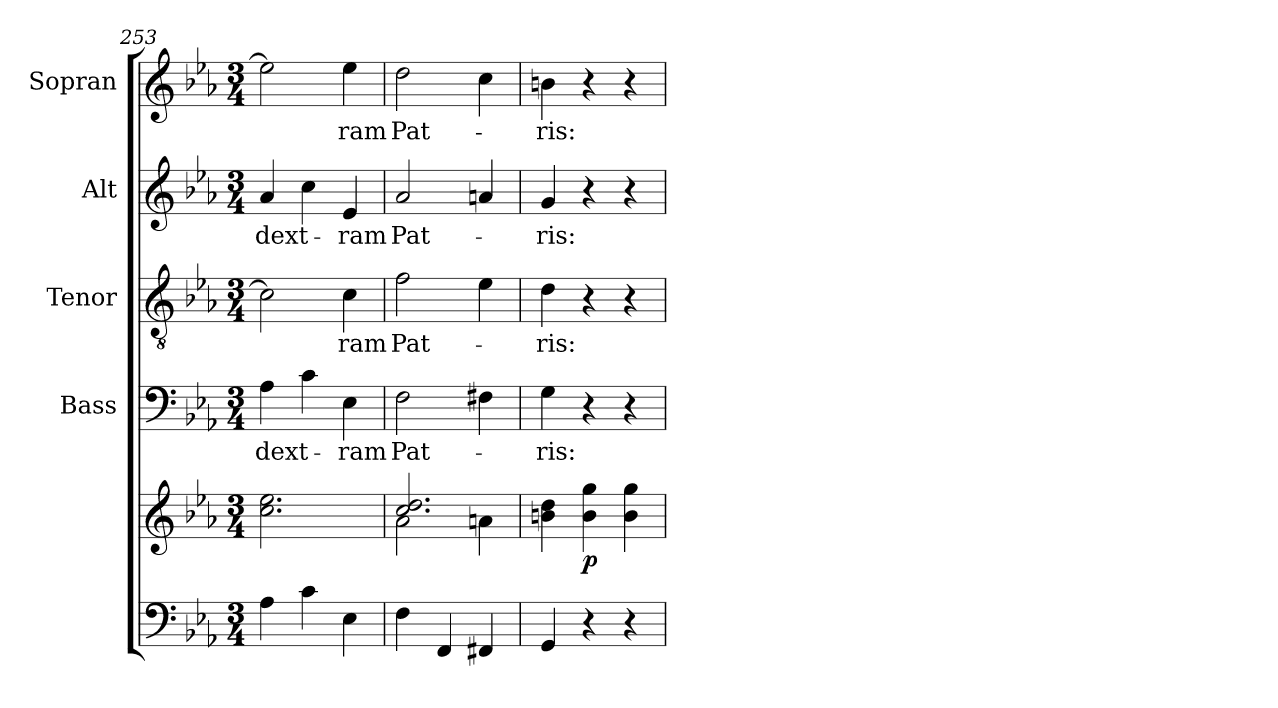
**kern	**kern	**dynam	**kern	**text	**kern	**text	**kern	**text	**kern	**text
*part5	*part5	*part5	*part4	*part4	*part3	*part3	*part2	*part2	*part1	*part1
*staff6	*staff5	*staff5/6	*staff4	*staff4	*staff3	*staff3	*staff2	*staff2	*staff1	*staff1
*	*	*	*I"Bass	*	*I"Tenor	*	*I"Alt	*	*I"Sopran	*
*	*	*	*I'B.	*	*I'T.	*	*I'A.	*	*I'S.	*
*clefF4	*clefG2	*	*clefF4	*	*clefGv2	*	*clefG2	*	*clefG2	*
*k[b-e-a-]	*k[b-e-a-]	*	*k[b-e-a-]	*	*k[b-e-a-]	*	*k[b-e-a-]	*	*k[b-e-a-]	*
*E-:	*E-:	*	*E-:	*	*E-:	*	*E-:	*	*E-:	*
*M3/4	*M3/4	*	*M3/4	*	*M3/4	*	*M3/4	*	*M3/4	*
=253	=253	=253	=253	=253	=253	=253	=253	=253	=253	=253
!	!	!	!	!LO:LY:b	!	!	!	!LO:LY:b	!	!
4A-\	2.cc\ 2.ee-\	.	4A-\	dext-	2c\]	.	4a-/	dext-	2ee-\]	.
4c\	.	.	4c\	.	.	.	4cc\	.	.	.
!	!	!	!	!LO:LY:b	!	!LO:LY:b	!	!LO:LY:b	!	!LO:LY:b
4E-\	.	.	4E-\	-ram	4c\	-ram	4e-/	-ram	4ee-\	-ram
!!LO:PB:g=z
=254	=254	=254	=254	=254	=254	=254	=254	=254	=254	=254
*	*^	*	*	*	*	*	*	*	*	*
!	!	!	!	!	!LO:LY:b	!	!LO:LY:b	!	!LO:LY:b	!	!LO:LY:b
4F\	2.cc/ 2.dd/	2a-\	.	2F\	Pat-	2f\	Pat-	2a-/	Pat-	2dd\	Pat-
4FF/	.	.	.	.	.	.	.	.	.	.	.
4FF#X/	.	4an\	.	4F#X\	.	4e-\	.	4an/	.	4cc\	.
=255	=255	=255	=255	=255	=255	=255	=255	=255	=255	=255	=255
!	!	!	!	!	!LO:LY:b	!	!LO:LY:b	!	!LO:LY:b	!	!LO:LY:b
*	*v	*v	*	*	*	*	*	*	*	*	*
4GG/	4bn\ 4dd\	.	4G\	-ris:	4d\	-ris:	4g/	-ris:	4bn\	-ris:
!	!	!LO:DY:b	!	!	!	!	!	!	!	!
4r	4b\ 4gg\	p	4r	.	4r	.	4r	.	4r	.
4r	4b\ 4gg\	.	4r	.	4r	.	4r	.	4r	.
=	=	=	=	=	=	=	=	=	=	=
*-	*-	*-	*-	*-	*-	*-	*-	*-	*-	*-
